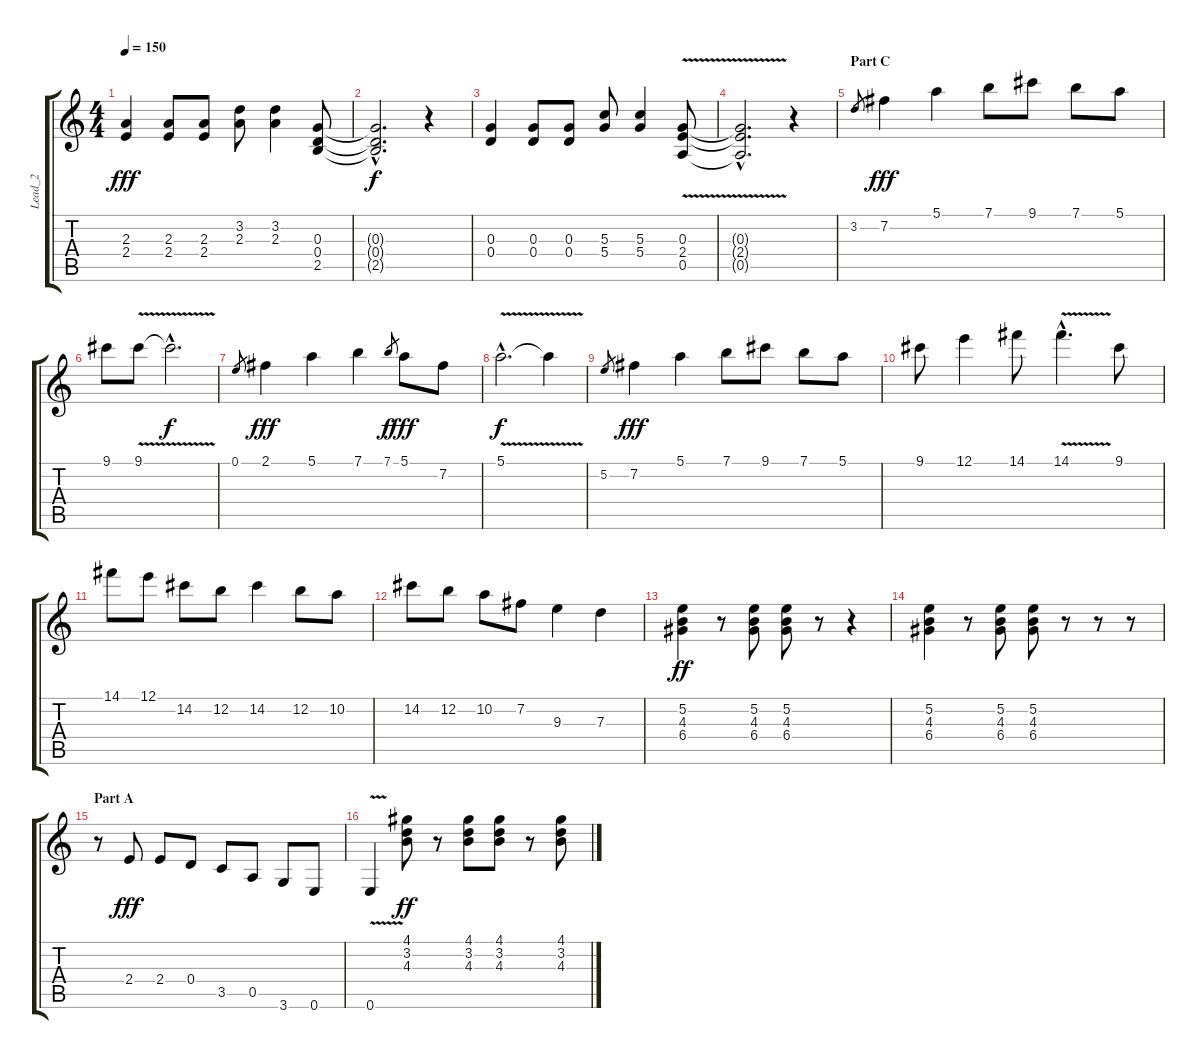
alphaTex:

\track ("Lead_2" "Lead_2") {instrument acousticguitarsteel}
\staff {score tabs}
\tuning (E4 B3 G3 D3 A2 E2) {hide}
\ts (4 4)
\tempo 150
\clef g2
\ks c
(2.3 2.4).4{dy fff} (2.3 2.4).8 (2.3 2.4).8 (3.2 2.3).8 (3.2 2.3).4 (0.3 0.4 2.5).8 |
(0.3{hac t} 0.4{hac t} 2.5{hac t}).2{d dy f} r.4 |
(0.3 0.4).4 (0.3 0.4).8 (0.3 0.4).8 (5.3 5.4).8 (5.3 5.4).4 (0.3{v} 2.4 0.5).8 |
(0.3{hac t} 2.4{hac t} 0.5{hac t}).2{d} r.4 |
\section ("" "Part C")
3.2.8{gr} 7.2.4{dy fff volume 16 instrument acousticguitarsteel} 5.1.4 7.1.8 9.1.8 7.1.8 5.1.8 |
9.1.8 9.1{v}.8 9.1{hac t}.2{d dy f} |
0.1.8{gr} 2.1.4{dy fff} 5.1.4 7.1.4 7.1.8{gr dy f} 5.1.8{dy fff} 7.2.8 |
5.1{v hac}.2{d dy f} 5.1{t}.4 |
5.2.8{gr} 7.2.4{dy fff} 5.1.4 7.1.8 9.1.8 7.1.8 5.1.8 |
9.1.8 12.1.4 14.1.8 14.1{v hac}.4{d} 9.1.8 |
14.1.8 12.1.8 14.2.8 12.2.8 14.2.4 12.2.8 10.2.8 |
14.2.8 12.2.8 10.2.8 7.2.8 9.3.4 7.3.4 |
(5.2 4.3 6.4).4{dy ff instrument acousticguitarsteel} r.8 (5.2 4.3 6.4).8 (5.2 4.3 6.4).8 r.8 r.4 |
(5.2 4.3 6.4).4 r.8 (5.2 4.3 6.4).8 (5.2 4.3 6.4).8 r.8 r.8 r.8 |
\section ("" "Part A")
r.8{instrument electricbasspick} 2.4.8{dy fff} 2.4.8 0.4.8 3.5.8 0.5.8 3.6.8 0.6.8 |
0.6{v}.4 (4.1 3.2 4.3).8{dy ff instrument acousticguitarsteel} r.8 (4.1 3.2 4.3).8 (4.1 3.2 4.3).8 r.8 (4.1 3.2 4.3).8
